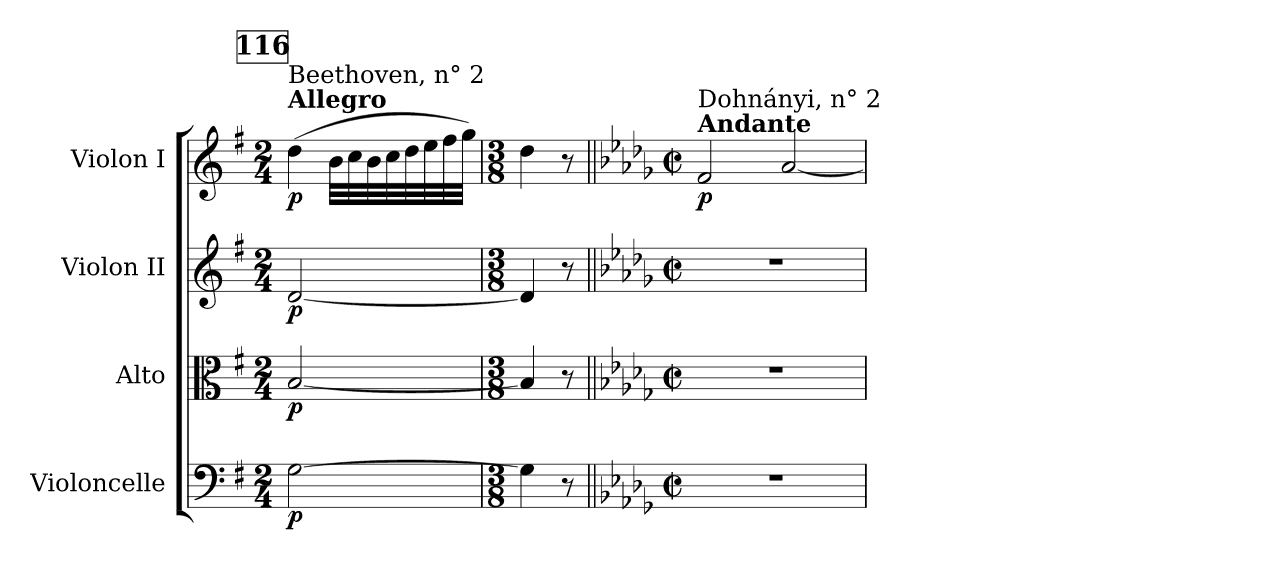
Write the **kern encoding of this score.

**kern	**dynam	**kern	**dynam	**kern	**dynam	**kern	**dynam
*part4	*part4	*part3	*part3	*part2	*part2	*part1	*part1
*staff4	*staff4	*staff3	*staff3	*staff2	*staff2	*staff1	*staff1
*I"Violoncelle	*	*I"Alto	*	*I"Violon II	*	*I"Violon I	*
*I'Vc.	*	*I'Alt.	*	*I'Vln. II	*	*I'Vln. I	*
*clefF4	*	*clefC3	*	*clefG2	*	*clefG2	*
*k[f#]	*	*k[f#]	*	*k[f#]	*	*k[f#]	*
*G:	*	*G:	*	*G:	*	*G:	*
*M2/4	*	*M2/4	*	*M2/4	*	*M2/4	*
!!LO:REH:place=s1:a:t=116
=231	=231	=231	=231	=231	=231	=231	=231
!	!	!	!	!	!	!LO:TX:a:B:t=Allegro	!
!	!	!	!	!	!	!LO:TX:a:t=Beethoven, n° 2	!
!	!LO:DY:b	!	!LO:DY:b	!	!LO:DY:b	!	!LO:DY:b
[>2G\	p	[<2B/	p	[<2d/	p	(4dd\	p
.	.	.	.	.	.	32b\LLL	.
.	.	.	.	.	.	32cc\	.
.	.	.	.	.	.	32b\	.
.	.	.	.	.	.	32cc\	.
.	.	.	.	.	.	32dd\	.
.	.	.	.	.	.	32ee\	.
.	.	.	.	.	.	32ff#\	.
.	.	.	.	.	.	32gg\JJJ)	.
!!LO:PB:g=z
=232	=232	=232	=232	=232	=232	=232	=232
*M3/8	*	*M3/8	*	*M3/8	*	*M3/8	*
4G\]	.	4B/]	.	4d/]	.	4dd\	.
8r	.	8r	.	8r	.	8r	.
=233||	=233||	=233||	=233||	=233||	=233||	=233||	=233||
!!LO:REH:place=s1:a:t=117
*k[b-e-a-d-g-]	*	*k[b-e-a-d-g-]	*	*k[b-e-a-d-g-]	*	*k[b-e-a-d-g-]	*
*D-:	*	*D-:	*	*D-:	*	*D-:	*
*M2/2	*	*M2/2	*	*M2/2	*	*M2/2	*
*met(c|)	*	*met(c|)	*	*met(c|)	*	*met(c|)	*
!	!	!	!	!	!	!LO:TX:a:B:t=Andante	!
!	!	!	!	!	!	!LO:TX:a:t=Dohnányi, n° 2	!
!	!	!	!	!	!	!	!LO:DY:b
1r	.	1r	.	1r	.	2f/	p
.	.	.	.	.	.	[<2a-/	.
=	=	=	=	=	=	=	=
*-	*-	*-	*-	*-	*-	*-	*-
